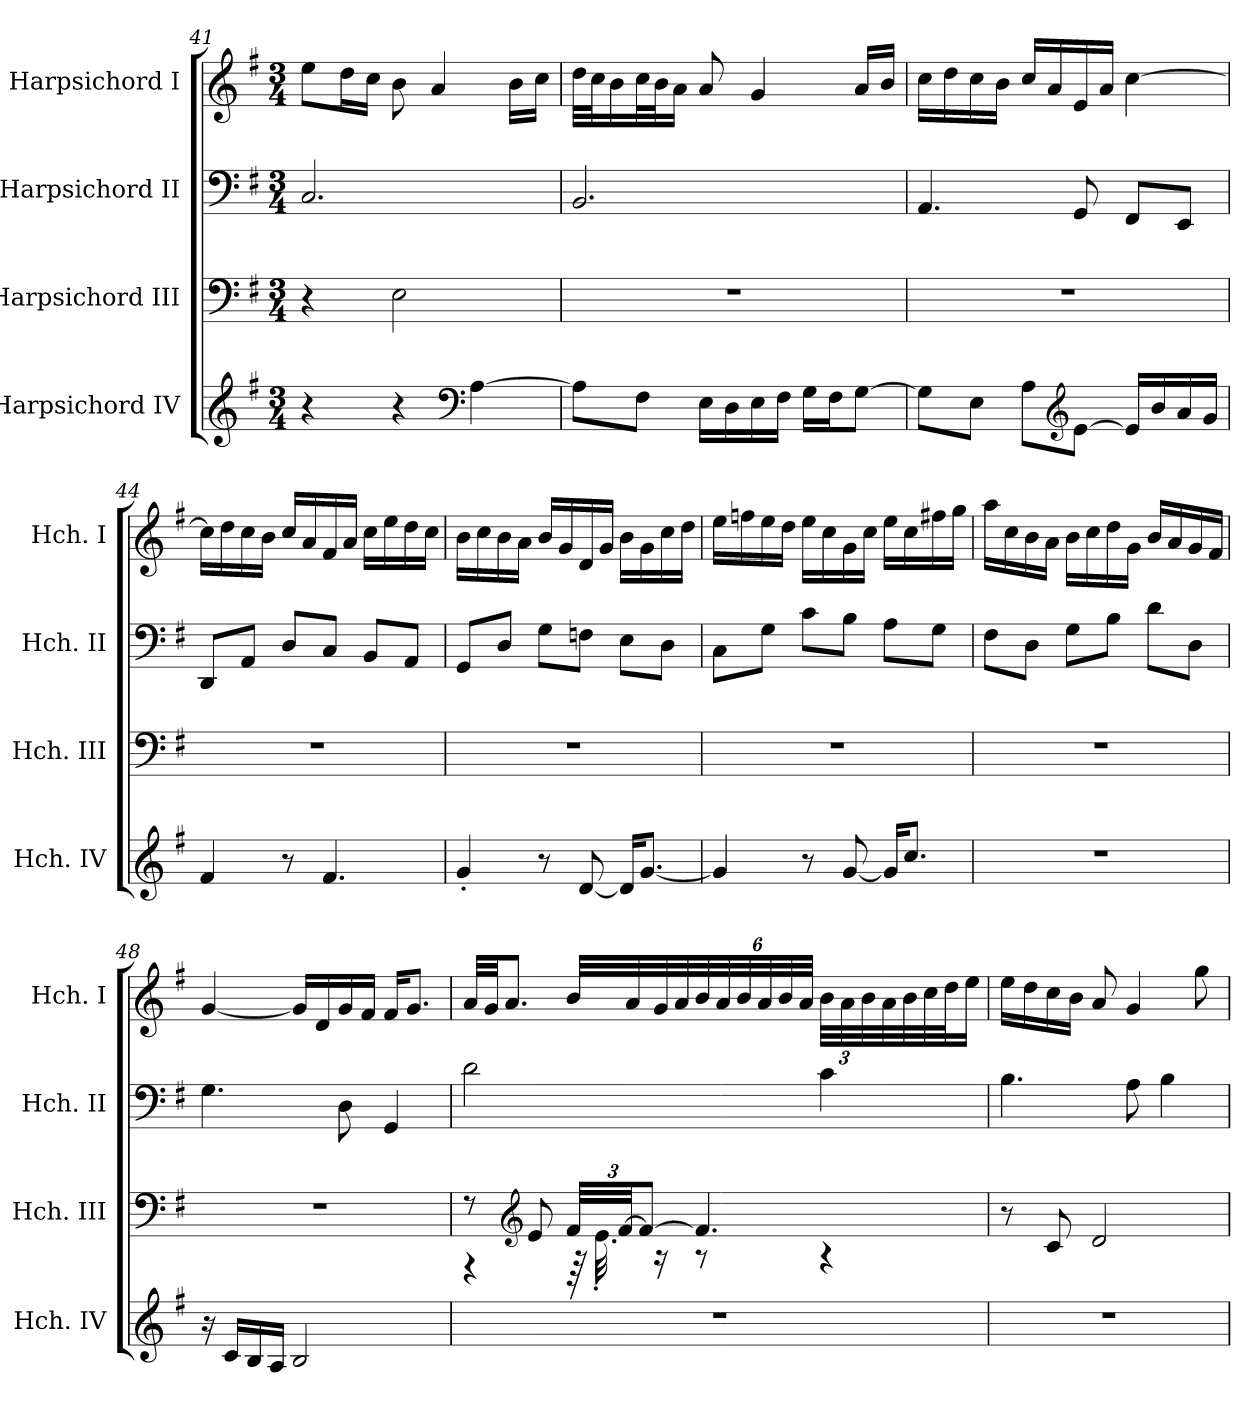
**kern	**kern	**kern	**kern
*part4	*part3	*part2	*part1
*staff4	*staff3	*staff2	*staff1
*I"Harpsichord IV	*I"Harpsichord III	*I"Harpsichord II	*I"Harpsichord I
*I'Hch. IV	*I'Hch. III	*I'Hch. II	*I'Hch. I
!!LO:LB:g=z
*clefG2	*clefF4	*clefF4	*clefG2
*k[f#]	*k[f#]	*k[f#]	*k[f#]
*M3/4	*M3/4	*M3/4	*M3/4
=41	=41	=41	=41
4r	4r	2.C/	8ee\L
.	.	.	16dd\L
.	.	.	16cc\JJ
4r	2E\	.	8b\
.	.	.	4a/
*clefF4	*	*	*
[4A\	.	.	.
.	.	.	16b\LL
.	.	.	16cc\JJ
=42	=42	=42	=42
8A\L]	2.r	2.BB/	32dd\LLL
.	.	.	32cc\J
.	.	.	16b\
8F#\J	.	.	32cc\L
.	.	.	32b\J
.	.	.	16a\JJ
16E\LL	.	.	8a/
16D\	.	.	.
16E\	.	.	4g/
16F#\JJ	.	.	.
16G\LL	.	.	.
16F#\J	.	.	.
[8G\J	.	.	16a/LL
.	.	.	16b/JJ
=43	=43	=43	=43
8G\L]	2.r	4.AA/	16cc\LL
.	.	.	16dd\
8E\J	.	.	16cc\
.	.	.	16b\JJ
8A\L	.	.	16cc/LL
.	.	.	16a/
*clefG2	*	*	*
[8e\J	.	8GG/	16e/
.	.	.	16a/JJ
16e/LL]	.	8FF#/L	[4cc\
16b/	.	.	.
16a/	.	8EE/J	.
16g/JJ	.	.	.
!!LO:LB:g=z
=44	=44	=44	=44
4f#/	2.r	8DD/L	16cc\LL]
.	.	.	16dd\
.	.	8AA/J	16cc\
.	.	.	16b\JJ
8r	.	8D/L	16cc/LL
.	.	.	16a/
4.f#/	.	8C/J	16f#/
.	.	.	16a/JJ
.	.	8BB/L	16cc\LL
.	.	.	16ee\
.	.	8AA/J	16dd\
.	.	.	16cc\JJ
=45	=45	=45	=45
4g'/	2.r	8GG/L	16b\LL
.	.	.	16cc\
.	.	8D/J	16b\
.	.	.	16a\JJ
8r	.	8G\L	16b/LL
.	.	.	16g/
[8d/	.	8Fn\J	16d/
.	.	.	16g/JJ
16d/KL]	.	8E\L	16b\LL
[8.g/J	.	.	16g\
.	.	8D\J	16cc\
.	.	.	16dd\JJ
=46	=46	=46	=46
4g/]	2.r	8C\L	16ee\LL
.	.	.	16ffn\
.	.	8G\J	16ee\
.	.	.	16dd\JJ
8r	.	8c\L	16ee\LL
.	.	.	16cc\
[8g/	.	8B\J	16g\
.	.	.	16cc\JJ
16g/KL]	.	8A\L	16ee\LL
8.cc/J	.	.	16cc\
.	.	8G\J	16ff#X\
.	.	.	16gg\JJ
!!LO:PB:g=z
=47	=47	=47	=47
2.r	2.r	8F#\L	16aa\LL
.	.	.	16cc\
.	.	8D\J	16b\
.	.	.	16a\JJ
.	.	8G\L	16b\LL
.	.	.	16cc\
.	.	8B\J	16dd\
.	.	.	16g\JJ
.	.	8d\L	16b/LL
.	.	.	16a/
.	.	8D\J	16g/
.	.	.	16f#/JJ
=48	=48	=48	=48
16r	2.r	4.G\	[4g/
16c/LL	.	.	.
16B/	.	.	.
16A/JJ	.	.	.
2B/	.	.	16g/LL]
.	.	.	16d/
.	.	8D\	16g/
.	.	.	16f#/JJ
.	.	4GG/	16f#/KL
.	.	.	8.g/J
!!LO:LB:g=z
=49	=49	=49	=49
*	*^	*	*
2.r	8r	4r	2d\	32a/LLL
.	.	.	.	32g/JJ
.	.	.	.	8.a/J
*	*clefG2	*	*	*
.	8e/	.	.	.
*	*Xbrackettup	*	*	*
.	48f#/LLL	64r	.	32b/LLL
.	.	32.e'\	.	.
.	[48f#/JJ	.	.	.
.	.	.	.	32a/
.	12f#/J_	.	.	.
.	.	16r	.	32g/
.	.	.	.	32a/
*	*	*	*	*Xbrackettup
.	4.f#/]	8r	.	48b/
.	.	.	.	48a/
.	.	.	.	48b/
.	.	.	.	48a/
.	.	.	.	48b/
.	.	.	.	48a/JJJ
.	.	4r	4c\	48b\LLL
.	.	.	.	48a\
.	.	.	.	48b\
.	.	.	.	32a\
.	.	.	.	32b\
.	.	.	.	32cc\
.	.	.	.	32dd\J
.	.	.	.	16ee\JJ
*	*v	*v	*	*
=50	=50	=50	=50
2.r	8r	4.B\	16ee\LL
.	.	.	16dd\
.	8c/	.	16cc\
.	.	.	16b\JJ
.	2d/	.	8a/
.	.	8A\	4g/
.	.	4B\	.
.	.	.	8gg\
=	=	=	=
*-	*-	*-	*-
